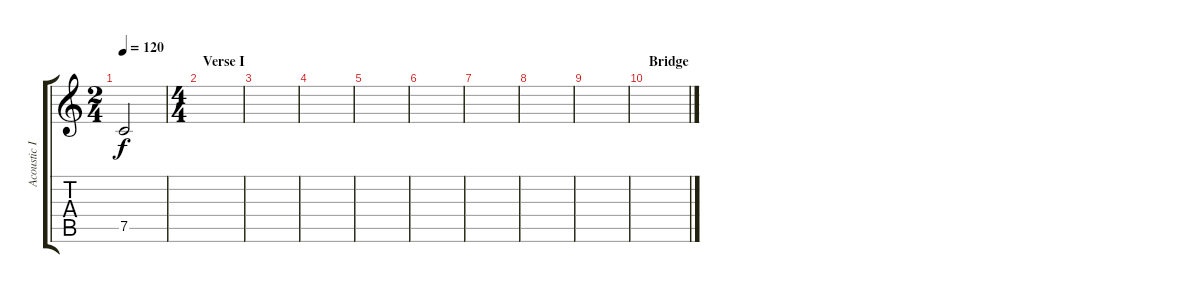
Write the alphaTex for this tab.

\track ("Acoustic II / Rob" "Acoustic I") {instrument acousticguitarsteel}
\staff {score tabs}
\tuning (C4 G3 Eb3 Bb2 F2 C2) {hide}
\ts (2 4)
\tempo 120
\clef g2
\ks c
7.5.2{dy f} |
\ts (4 4)
\section ("" "Verse I")
|
|
|
|
|
|
|
|
\section ("" "Bridge")
